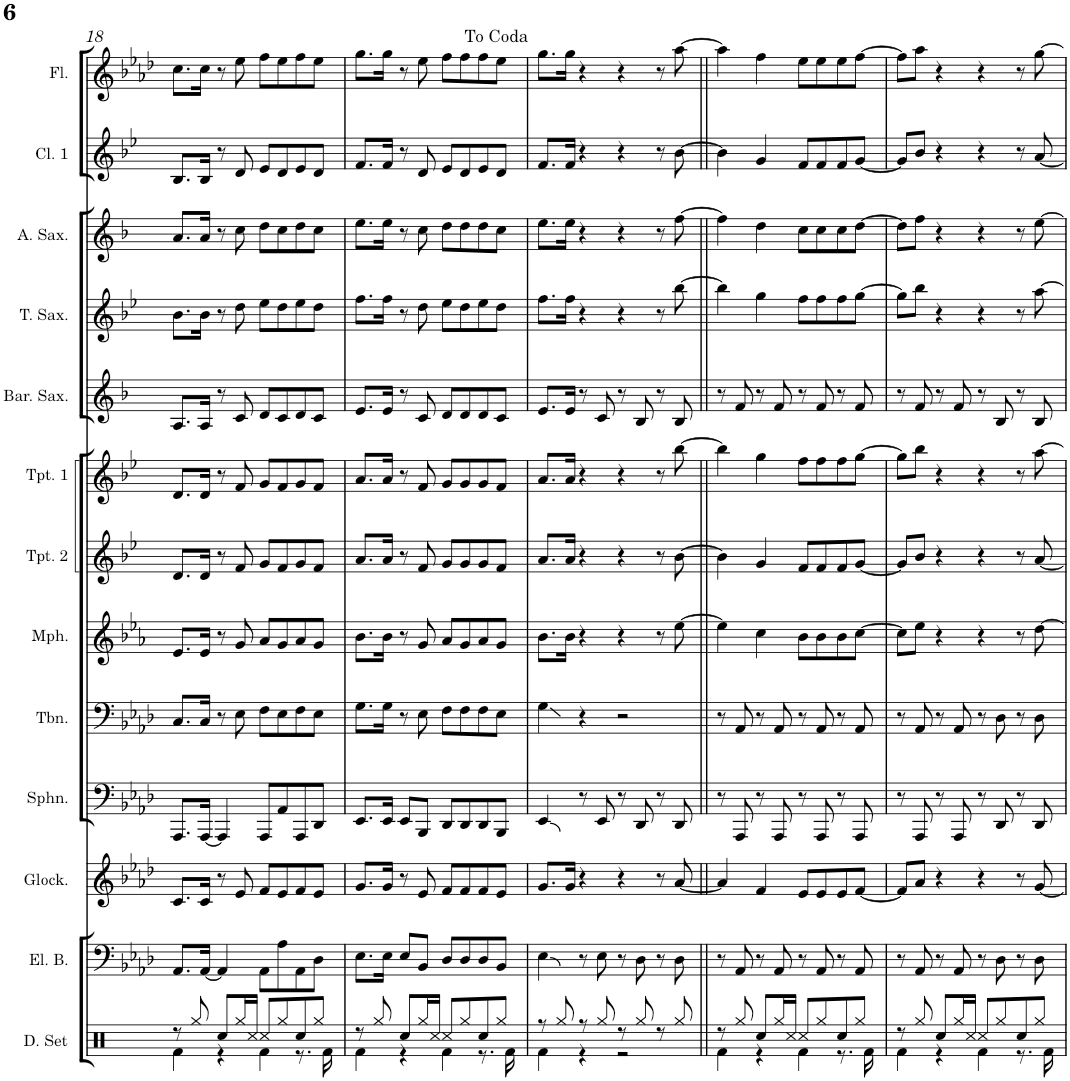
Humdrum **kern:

**kern	**kern	**kern	**kern	**kern	**kern	**kern	**kern	**kern	**kern	**kern	**kern	**kern
*part13	*part12	*part11	*part10	*part9	*part8	*part7	*part6	*part5	*part4	*part3	*part2	*part1
*staff13	*staff12	*staff11	*staff10	*staff9	*staff8	*staff7	*staff6	*staff5	*staff4	*staff3	*staff2	*staff1
*I"Drumset	*I"Electric Bass	*I"Glockenspiel	*I"Sousaphone	*I"Trombone	*I"Mellophone	*I"Trumpet 2	*I"Trumpet 1	*I"Baritone Sax	*I"Tenor Sax	*I"Alto Sax	*I"Clarinet 1	*I"Flute
*I'D. Set	*I'El. B.	*I'Glock.	*I'Sphn.	*I'Tbn.	*I'Mph.	*I'Tpt. 2	*I'Tpt. 1	*I'Bar. Sax.	*I'T. Sax.	*I'A. Sax.	*I'Cl. 1	*I'Fl.
!!LO:PB:g=z
*clefX	*clefF4	*clefG2	*clefF4	*clefF4	*clefG2	*clefG2	*clefG2	*clefG2	*clefG2	*clefG2	*clefG2	*clefG2
*	*Trd7c12	*Trd-14c-24	*	*	*Trd4c7	*Trd1c2	*Trd1c2	*Trd12c21	*Trd8c14	*Trd5c9	*Trd1c2	*
*k[]	*k[b-e-a-d-]	*k[b-e-a-d-]	*k[b-e-a-d-]	*k[b-e-a-d-]	*k[b-e-a-]	*k[b-e-]	*k[b-e-]	*k[b-]	*k[b-e-]	*k[b-]	*k[b-e-]	*k[b-e-a-d-]
*M4/4	*M4/4	*M4/4	*M4/4	*M4/4	*M4/4	*M4/4	*M4/4	*M4/4	*M4/4	*M4/4	*M4/4	*M4/4
=18	=18	=18	=18	=18	=18	=18	=18	=18	=18	=18	=18	=18
*^	*	*	*	*	*	*	*	*	*	*	*	*
8r	4Rf\	8.AA-/L	8.c/L	8.AAA-/L	8.C/L	8.e-/L	8.d/L	8.d/L	8.A/L	8.b-\L	8.a/L	8.B-/L	8.cc\L
8Rgg/	.	.	.	.	.	.	.	.	.	.	.	.	.
.	.	[16AA-/Jk	16c/Jk	[16AAA-/Jk	16C/Jk	16e-/Jk	16d/Jk	16d/Jk	16A/Jk	16b-\Jk	16a/Jk	16B-/Jk	16cc\Jk
8Rcc/L	4r	4AA-/]	8r	4AAA-/]	8r	8r	8r	8r	8r	8r	8r	8r	8r
16Rgg/L	.	.	8e-/	.	8E-\	8g/	8f/	8f/	8c/	8dd\	8cc\	8d/	8ee-\
16Rcc/JJ	.	.	.	.	.	.	.	.	.	.	.	.	.
8Rcc/L	4Rf\	8AA-\L	8f/L	8AAA-/L	8F\L	8a-/L	8g/L	8g/L	8d/L	8ee-\L	8dd\L	8e-/L	8ff\L
8Rgg/	.	8A-\	8e-/	8AA-/	8E-\	8g/	8f/	8f/	8c/	8dd\	8cc\	8d/	8ee-\
8Rcc/	8.r	8AA-\	8f/	8AAA-/	8F\	8a-/	8g/	8g/	8d/	8ee-\	8dd\	8e-/	8ff\
8Rgg/J	.	8D-\J	8e-/J	8DD-/J	8E-\J	8g/J	8f/J	8f/J	8c/J	8dd\J	8cc\J	8d/J	8ee-\J
.	16Rf\	.	.	.	.	.	.	.	.	.	.	.	.
=19	=19	=19	=19	=19	=19	=19	=19	=19	=19	=19	=19	=19	=19
8r	4Rf\	8.E-\L	8.g/L	8.EE-/L	8.G\L	8.b-\L	8.a/L	8.a/L	8.e/L	8.ff\L	8.ee\L	8.f/L	8.gg\L
8Rgg/	.	.	.	.	.	.	.	.	.	.	.	.	.
.	.	16E-\Jk	16g/Jk	16EE-/Jk	16G\Jk	16b-\Jk	16a/Jk	16a/Jk	16e/Jk	16ff\Jk	16ee\Jk	16f/Jk	16gg\Jk
8Rcc/L	4r	8E-/L	8r	8EE-/L	8r	8r	8r	8r	8r	8r	8r	8r	8r
16Rgg/L	.	8BB-/J	8e-/	8BBB-/J	8E-\	8g/	8f/	8f/	8c/	8dd\	8cc\	8d/	8ee-\
16Rcc/JJ	.	.	.	.	.	.	.	.	.	.	.	.	.
8Rcc/L	4Rf\	8D-/L	8f/L	8DD-/L	8F\L	8a-/L	8g/L	8g/L	8d/L	8ee-\L	8dd\L	8e-/L	8ff\L
8Rgg/	.	8D-/	8f/	8DD-/	8F\	8g/	8g/	8g/	8d/	8dd\	8dd\	8d/	8ff\
8Rcc/	8.r	8D-/	8f/	8DD-/	8F\	8a-/	8g/	8g/	8d/	8ee-\	8dd\	8e-/	8ff\
8Rgg/J	.	8BB-/J	8e-/J	8BBB-/J	8E-\J	8g/J	8f/J	8f/J	8c/J	8dd\J	8cc\J	8d/J	8ee-\J
.	16Rf\	.	.	.	.	.	.	.	.	.	.	.	.
=20	=20	=20	=20	=20	=20	=20	=20	=20	=20	=20	=20	=20	=20
8r	4Rf\	4E-\	8.g/L	4EE-/	4G\	8.b-\L	8.a/L	8.a/L	8.e/L	8.ff\L	8.ee\L	8.f/L	8.gg\L
8Rgg/	.	.	.	.	.	.	.	.	.	.	.	.	.
.	.	.	16g/Jk	.	.	16b-\Jk	16a/Jk	16a/Jk	16e/Jk	16ff\Jk	16ee\Jk	16f/Jk	16gg\Jk
8r	4r	8r	4r	8r	4r	4r	4r	4r	8r	4r	4r	4r	4r
8Rgg/	.	8E-\	.	8EE-/	.	.	.	.	8c/	.	.	.	.
8r	2r	8r	4r	8r	2r	4r	4r	4r	8r	4r	4r	4r	4r
8Rgg/	.	8D-\	.	8DD-/	.	.	.	.	8B-/	.	.	.	.
8r	.	8r	8r	8r	.	8r	8r	8r	8r	8r	8r	8r	8r
8Rgg/	.	8D-\	[8a-/	8DD-/	.	[8ee-\	[8b-\	[8bb-\	8B-/	[8bb-\	[8ff\	[8b-\	[8aa-\
=21||	=21||	=21||	=21||	=21||	=21||	=21||	=21||	=21||	=21||	=21||	=21||	=21||	=21||
8r	4Rf\	8r	4a-/]	8r	8r	4ee-\]	4b-\]	4bb-\]	8r	4bb-\]	4ff\]	4b-\]	4aa-\]
8Rgg/	.	8AA-/	.	8AAA-/	8AA-/	.	.	.	8f/	.	.	.	.
8Rcc/L	4r	8r	4f/	8r	8r	4cc\	4g/	4gg\	8r	4gg\	4dd\	4g/	4ff\
16Rgg/L	.	8AA-/	.	8AAA-/	8AA-/	.	.	.	8f/	.	.	.	.
16Rcc/JJ	.	.	.	.	.	.	.	.	.	.	.	.	.
8Rcc/L	4Rf\	8r	8e-/L	8r	8r	8b-\L	8f/L	8ff\L	8r	8ff\L	8cc\L	8f/L	8ee-\L
8Rgg/	.	8AA-/	8e-/	8AAA-/	8AA-/	8b-\	8f/	8ff\	8f/	8ff\	8cc\	8f/	8ee-\
8Rcc/	8.r	8r	8e-/	8r	8r	8b-\	8f/	8ff\	8r	8ff\	8cc\	8f/	8ee-\
8Rgg/J	.	8AA-/	[8f/J	8AAA-/	8AA-/	[8cc\J	[8g/J	[8gg\J	8f/	[8gg\J	[8dd\J	[8g/J	[8ff\J
.	16Rf\	.	.	.	.	.	.	.	.	.	.	.	.
=22	=22	=22	=22	=22	=22	=22	=22	=22	=22	=22	=22	=22	=22
8r	4Rf\	8r	8f/L]	8r	8r	8cc\L]	8g/L]	8gg\L]	8r	8gg\L]	8dd\L]	8g/L]	8ff\L]
8Rgg/	.	8AA-/	8a-/J	8AAA-/	8AA-/	8ee-\J	8b-/J	8bb-\J	8f/	8bb-\J	8ff\J	8b-/J	8aa-\J
8Rcc/L	4r	8r	4r	8r	8r	4r	4r	4r	8r	4r	4r	4r	4r
16Rgg/L	.	8AA-/	.	8AAA-/	8AA-/	.	.	.	8f/	.	.	.	.
16Rcc/JJ	.	.	.	.	.	.	.	.	.	.	.	.	.
8Rcc/L	4Rf\	8r	4r	8r	8r	4r	4r	4r	8r	4r	4r	4r	4r
8Rgg/	.	8D-\	.	8DD-/	8D-\	.	.	.	8B-/	.	.	.	.
8Rcc/	8.r	8r	8r	8r	8r	8r	8r	8r	8r	8r	8r	8r	8r
8Rgg/J	.	8D-\	[8g/	8DD-/	8D-\	[8dd\	[8a/	[8aa\	8B-/	[8aa\	[8ee\	[8a/	[8gg\
.	16Rf\	.	.	.	.	.	.	.	.	.	.	.	.
*v	*v	*	*	*	*	*	*	*	*	*	*	*	*
=	=	=	=	=	=	=	=	=	=	=	=	=
*-	*-	*-	*-	*-	*-	*-	*-	*-	*-	*-	*-	*-
